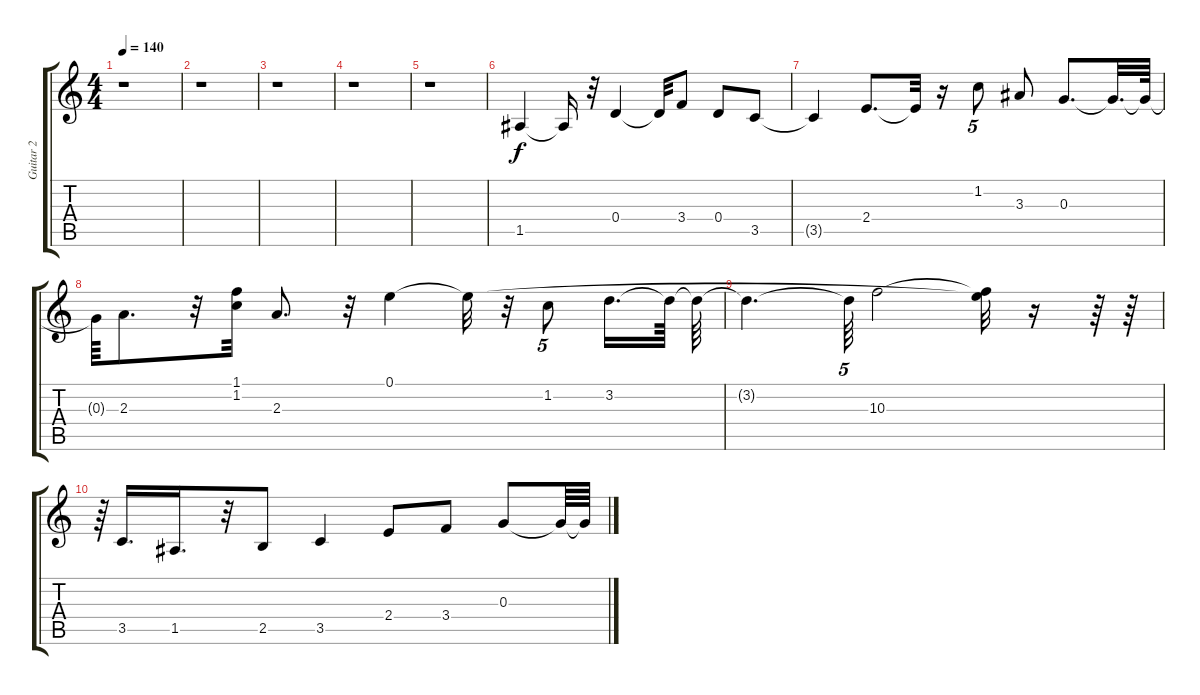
\track ("Guitar 2" "Guitar 2") {instrument overdrivenguitar}
\staff {score tabs}
\tuning (E4 B3 G3 D3 A2 E2) {hide}
\ts (4 4)
\tempo 140
\clef g2
\ks c
r.1{dy f} |
r.1 |
r.1 |
r.1 |
r.1 |
1.5.4 1.5{t}.16 r.32 0.4.4 0.4{t}.32 3.4.8 0.4.8 3.5.8 |
3.5{t}.4 2.4.8{d} 2.4{t}.32 r.16 1.2.8{tu (5 4)} 3.3.8 0.3.8{d} 0.3{t}.32{d} 0.3{t}.64 |
0.3{t}.64 2.3.8{d} r.32 (1.1 1.2).32 2.3.8{d} r.32 0.1.4 0.1{t}.32 r.32 1.2.8{tu (5 4)} 3.2.16{d} 3.2{t}.64 3.2{t}.64 |
3.2{t}.4{d} 3.2{t}.64{tu (5 4)} 10.3.2 (0.1{t} 10.3{t}).32 r.16 r.64 r.64 |
r.64{tu (5 4)} 3.5.16{d} 1.5.16{d} r.32 2.5.8 3.5.4 2.4.8 3.4.8 0.3.8 0.3{t}.64 0.3{t}.64
